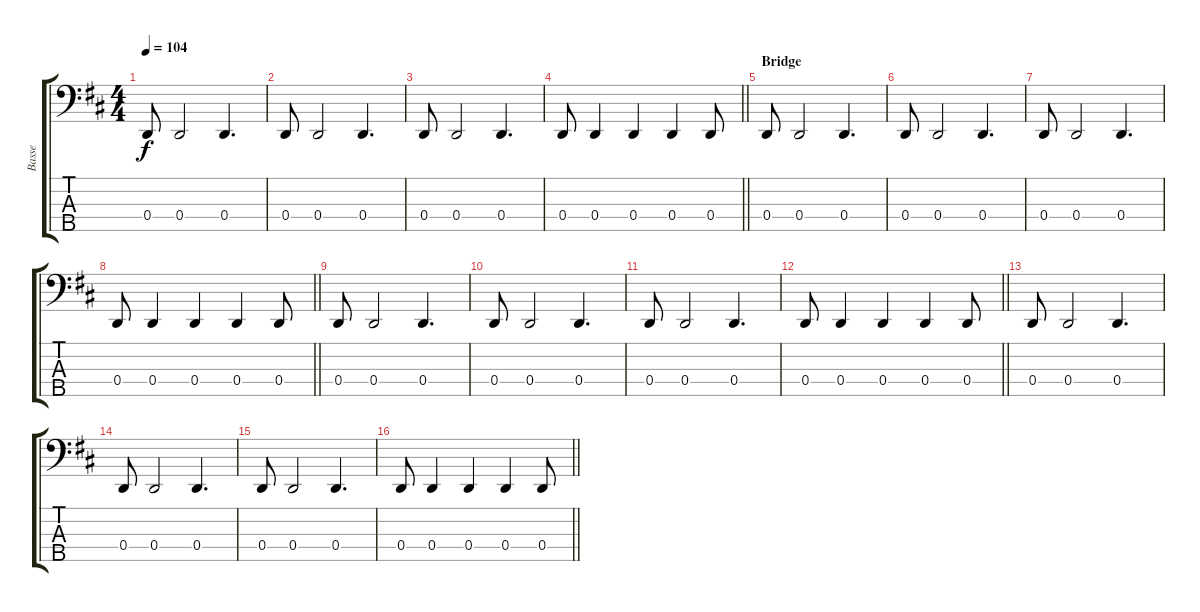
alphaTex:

\track ("Basse" "Basse") {instrument slapbass1}
\staff {score tabs}
\tuning (F2 C2 G1 D1 A0) {hide}
\ts (4 4)
\tempo 104
\clef f4
\ks d
0.4.8{dy f} 0.4.2 0.4.4{d} |
0.4.8 0.4.2 0.4.4{d} |
0.4.8 0.4.2 0.4.4{d} |
\barLineRight lightlight
0.4.8 0.4.4 0.4.4 0.4.4 0.4.8 |
\section ("" "Bridge")
0.4.8 0.4.2 0.4.4{d} |
0.4.8 0.4.2 0.4.4{d} |
0.4.8 0.4.2 0.4.4{d} |
\barLineRight lightlight
0.4.8 0.4.4 0.4.4 0.4.4 0.4.8 |
0.4.8 0.4.2 0.4.4{d} |
0.4.8 0.4.2 0.4.4{d} |
0.4.8 0.4.2 0.4.4{d} |
\barLineRight lightlight
0.4.8 0.4.4 0.4.4 0.4.4 0.4.8 |
0.4.8 0.4.2 0.4.4{d} |
0.4.8 0.4.2 0.4.4{d} |
0.4.8 0.4.2 0.4.4{d} |
\barLineRight lightlight
0.4.8 0.4.4 0.4.4 0.4.4 0.4.8
